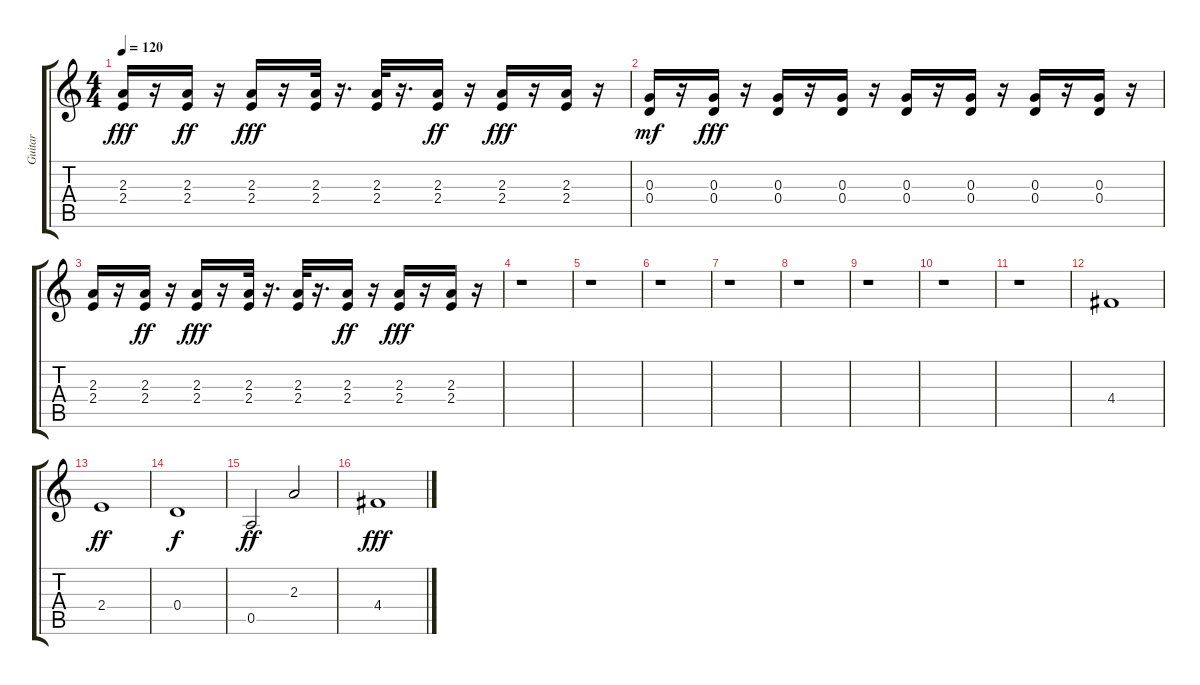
\track ("Guitar" "Guitar") {instrument distortionguitar}
\staff {score tabs}
\tuning (E4 B3 G3 D3 A2 E2) {hide}
\ts (4 4)
\tempo 120
\clef g2
\ks c
(2.3 2.4).16{dy fff} r.16 (2.3 2.4).16{dy ff} r.16 (2.3 2.4).16{dy fff} r.16 (2.3 2.4).32 r.16{d} (2.3 2.4).32 r.16{d} (2.3 2.4).16{dy ff} r.16 (2.3 2.4).16{dy fff} r.16 (2.3 2.4).16 r.16 |
(0.3 0.4).16{dy mf} r.16 (0.3 0.4).16{dy fff} r.16 (0.3 0.4).16 r.16 (0.3 0.4).16 r.16 (0.3 0.4).16 r.16 (0.3 0.4).16 r.16 (0.3 0.4).16 r.16 (0.3 0.4).16 r.16 |
(2.3 2.4).16 r.16 (2.3 2.4).16{dy ff} r.16 (2.3 2.4).16{dy fff} r.16 (2.3 2.4).32 r.16{d} (2.3 2.4).32 r.16{d} (2.3 2.4).16{dy ff} r.16 (2.3 2.4).16{dy fff} r.16 (2.3 2.4).16 r.16 |
r.1 |
r.1 |
r.1 |
r.1 |
r.1 |
r.1 |
r.1 |
r.1 |
4.4.1 |
2.4.1{dy ff} |
0.4.1{dy f} |
0.5.2{dy ff} 2.3.2 |
4.4.1{dy fff}
